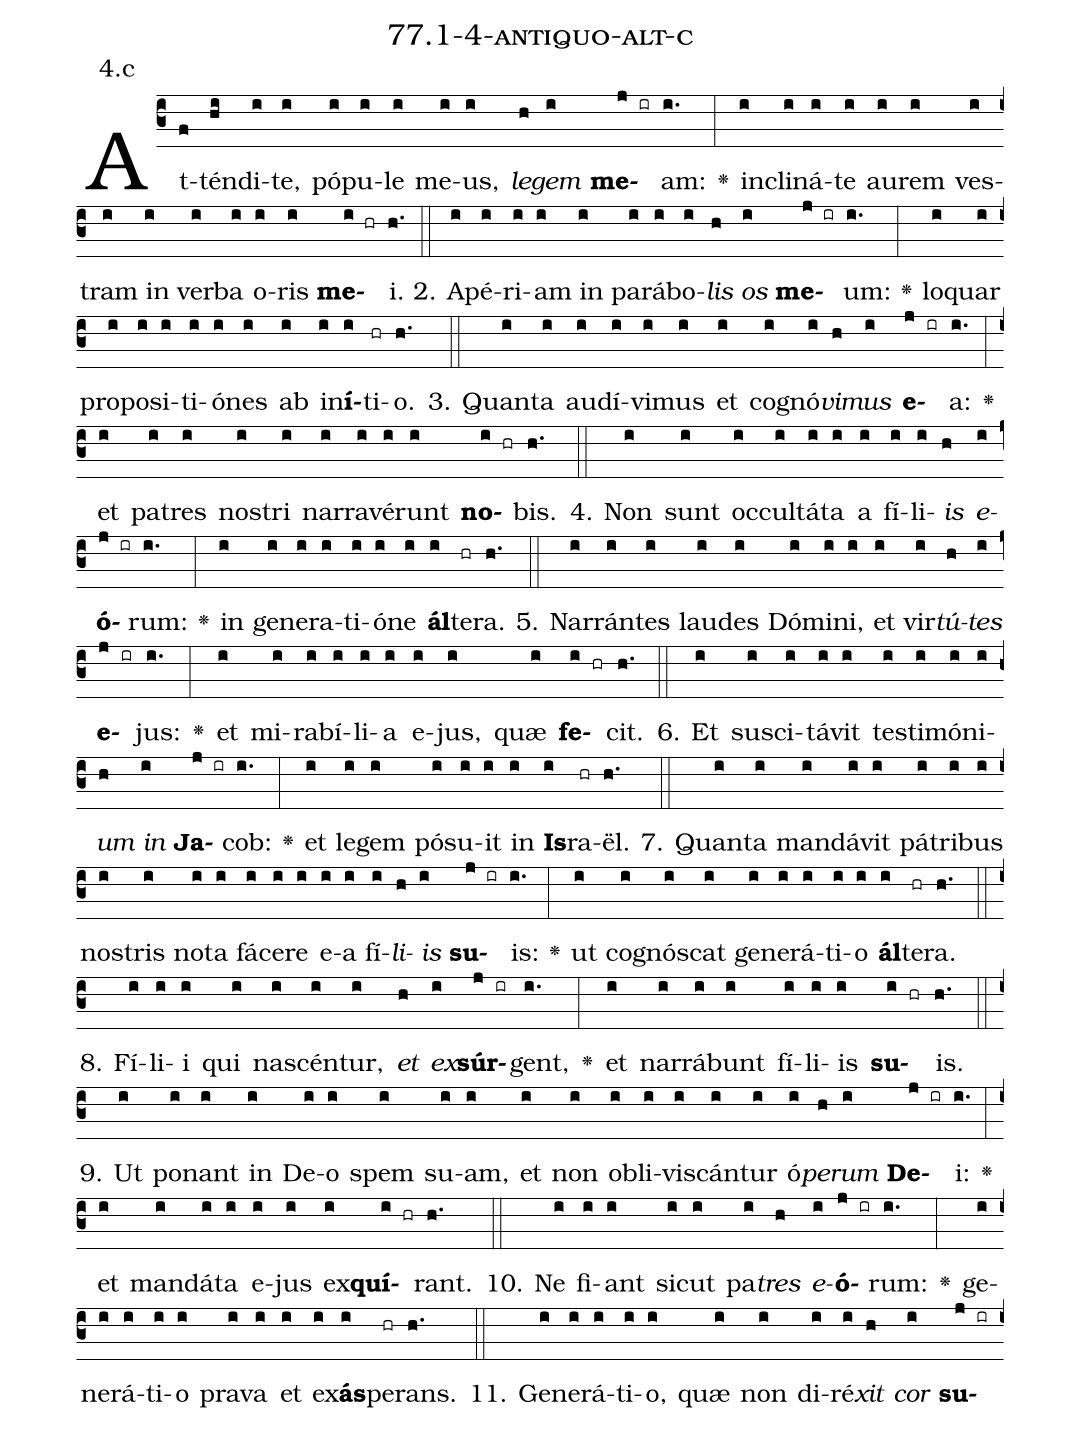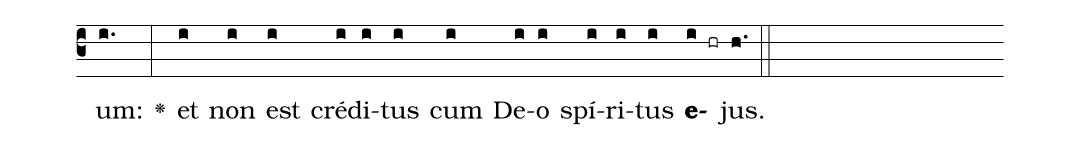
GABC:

name: 77.1-4-antiquo-alt-c;
annotation: 4.c;
%%
(c3)At(f)tén(hi)di(i)te,(i) pó(i)pu(i)le(i) me(i)us,(i) <i>le</i>(h)<i>gem</i>(i) <b>me</b>(j ir)am:(i.) <v>\greheightstar</v>(:) in(i)cli(i)ná(i)te(i) au(i)rem(i) ves(i)tram(i) in(i) ver(i)ba(i) o(i)ris(i) <b>me</b>(i hr)i.(h.) (::)
2. A(i)pé(i)ri(i)am(i) in(i) pa(i)rá(i)bo(i)<i>lis</i>(h) <i>os</i>(i) <b>me</b>(j ir)um:(i.) <v>\greheightstar</v>(:) lo(i)quar(i) pro(i)po(i)si(i)ti(i)ó(i)nes(i) ab(i) in(i)<b>í</b>(i)ti(hr)o.(h.) (::)
3. Quan(i)ta(i) au(i)dí(i)vi(i)mus(i) et(i) co(i)gnó(i)<i>vi</i>(h)<i>mus</i>(i) <b>e</b>(j ir)a:(i.) <v>\greheightstar</v>(:) et(i) pa(i)tres(i) nos(i)tri(i) nar(i)ra(i)vé(i)runt(i) <b>no</b>(i hr)bis.(h.) (::)
4. Non(i) sunt(i) oc(i)cul(i)tá(i)ta(i) a(i) fí(i)li(i)<i>is</i>(h) <i>e</i>(i)<b>ó</b>(j ir)rum:(i.) <v>\greheightstar</v>(:) in(i) ge(i)ne(i)ra(i)ti(i)ó(i)ne(i) <b>ál</b>(i)te(hr)ra.(h.) (::)
5. Nar(i)rán(i)tes(i) lau(i)des(i) Dó(i)mi(i)ni,(i) et(i) vir(i)<i>tú</i>(h)<i>tes</i>(i) <b>e</b>(j ir)jus:(i.) <v>\greheightstar</v>(:) et(i) mi(i)ra(i)bí(i)li(i)a(i) e(i)jus,(i) quæ(i) <b>fe</b>(i hr)cit.(h.) (::)
6. Et(i) su(i)sci(i)tá(i)vit(i) tes(i)ti(i)mó(i)ni(i)<i>um</i>(h) <i>in</i>(i) <b>Ja</b>(j ir)cob:(i.) <v>\greheightstar</v>(:) et(i) le(i)gem(i) pó(i)su(i)it(i) in(i) <b>Is</b>(i)ra(hr)ël.(h.) (::)
7. Quan(i)ta(i) man(i)dá(i)vit(i) pá(i)tri(i)bus(i) nos(i)tris(i) no(i)ta(i) fá(i)ce(i)re(i) e(i)a(i) fí(i)<i>li</i>(h)<i>is</i>(i) <b>su</b>(j ir)is:(i.) <v>\greheightstar</v>(:) ut(i) co(i)gnós(i)cat(i) ge(i)ne(i)rá(i)ti(i)o(i) <b>ál</b>(i)te(hr)ra.(h.) (::)
8. Fí(i)li(i)i(i) qui(i) na(i)scén(i)tur,(i) <i>et</i>(h) <i>ex</i>(i)<b>súr</b>(j ir)gent,(i.) <v>\greheightstar</v>(:) et(i) nar(i)rá(i)bunt(i) fí(i)li(i)is(i) <b>su</b>(i hr)is.(h.) (::)
9. Ut(i) po(i)nant(i) in(i) De(i)o(i) spem(i) su(i)am,(i) et(i) non(i) ob(i)li(i)vis(i)cán(i)tur(i) ó(i)<i>pe</i>(h)<i>rum</i>(i) <b>De</b>(j ir)i:(i.) <v>\greheightstar</v>(:) et(i) man(i)dá(i)ta(i) e(i)jus(i) ex(i)<b>quí</b>(i hr)rant.(h.) (::)
10. Ne(i) fi(i)ant(i) sic(i)ut(i) pa(i)<i>tres</i>(h) <i>e</i>(i)<b>ó</b>(j ir)rum:(i.) <v>\greheightstar</v>(:) ge(i)ne(i)rá(i)ti(i)o(i) pra(i)va(i) et(i) ex(i)<b>ás</b>(i)pe(hr)rans.(h.) (::)
11. Ge(i)ne(i)rá(i)ti(i)o,(i) quæ(i) non(i) di(i)ré(i)<i>xit</i>(h) <i>cor</i>(i) <b>su</b>(j ir)um:(i.) <v>\greheightstar</v>(:) et(i) non(i) est(i) cré(i)di(i)tus(i) cum(i) De(i)o(i) spí(i)ri(i)tus(i) <b>e</b>(i hr)jus.(h.) (::)
